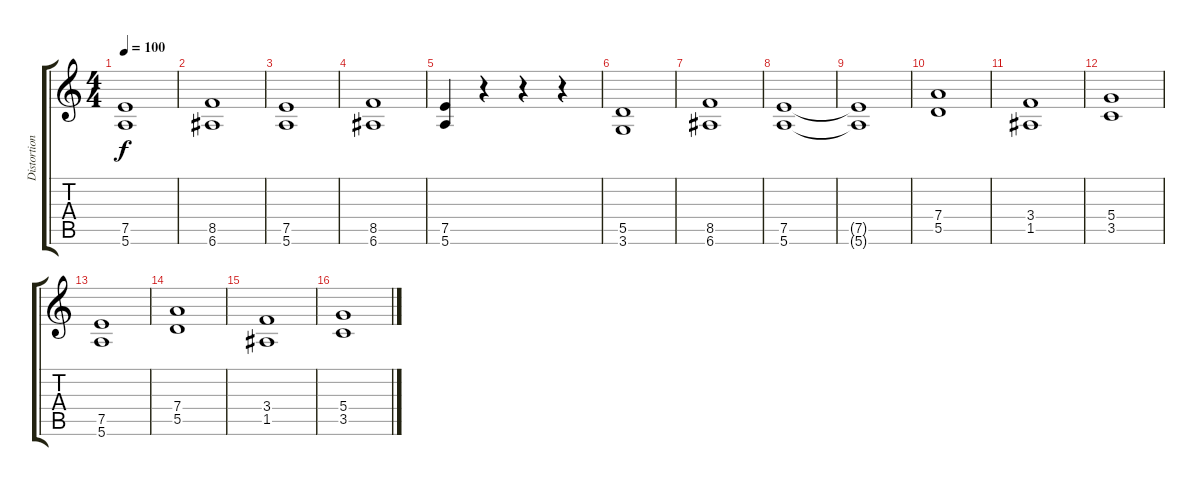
\track ("Distortion" "Distortion") {instrument distortionguitar}
\staff {score tabs}
\tuning (E4 B3 G3 D3 A2 E2) {hide}
\ts (4 4)
\tempo 100
\clef g2
\ks c
(7.5{t} 5.6{t}).1{dy f} |
(8.5 6.6).1 |
(7.5 5.6).1 |
(8.5 6.6).1 |
(7.5 5.6).4 r.4 r.4 r.4 |
(5.5 3.6).1 |
(8.5 6.6).1 |
(7.5 5.6).1 |
(7.5{t} 5.6{t}).1 |
(7.4 5.5).1 |
(3.4 1.5).1 |
(5.4 3.5).1 |
(7.5 5.6).1 |
(7.4 5.5).1 |
(3.4 1.5).1 |
(5.4 3.5).1
